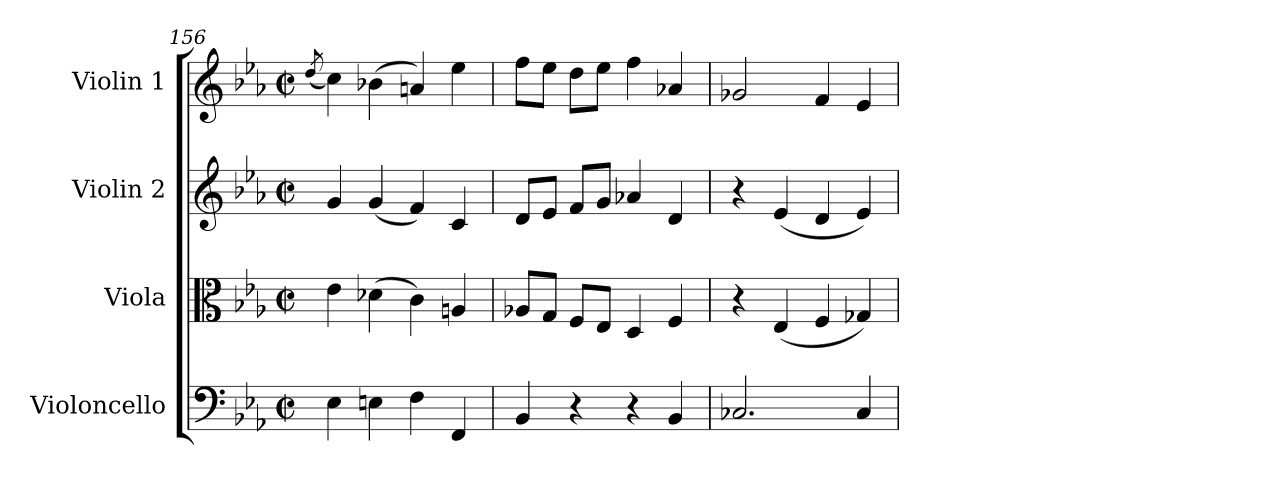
**kern	**kern	**kern	**kern
*part4	*part3	*part2	*part1
*staff4	*staff3	*staff2	*staff1
*I"Violoncello	*I"Viola	*I"Violin 2	*I"Violin 1
*I'Vc	*I'Vla	*I'Vln	*I'Vln
*clefF4	*clefC3	*clefG2	*clefG2
*k[b-e-a-]	*k[b-e-a-]	*k[b-e-a-]	*k[b-e-a-]
*M2/2	*M2/2	*M2/2	*M2/2
*met(c|)	*met(c|)	*met(c|)	*met(c|)
=156	=156	=156	=156
.	.	.	(8qdd/
4E-\	4e-\	4g/	4cc\)
4En\	(4d-X\	(4g/	(4b-X\
4F\	4c\)	4f/)	4an/)
4FF/	4An/	4c/	4ee-\
=157	=157	=157	=157
4BB-/	8A-X/L	8d/L	8ff\L
.	8G/J	8e-/J	8ee-\J
4r	8F/L	8f/L	8dd\L
.	8E-/J	8g/J	8ee-\J
4r	4D/	4a-X/	4ff\
4BB-/	4F/	4d/	4a-X/
=158	=158	=158	=158
2.C-X/	4r	4r	2g-X/
.	(4E-/	(4e-/	.
.	4F/	4d/	4f/
4C-/	4G-X/)	4e-/)	4e-/
=	=	=	=
*-	*-	*-	*-
